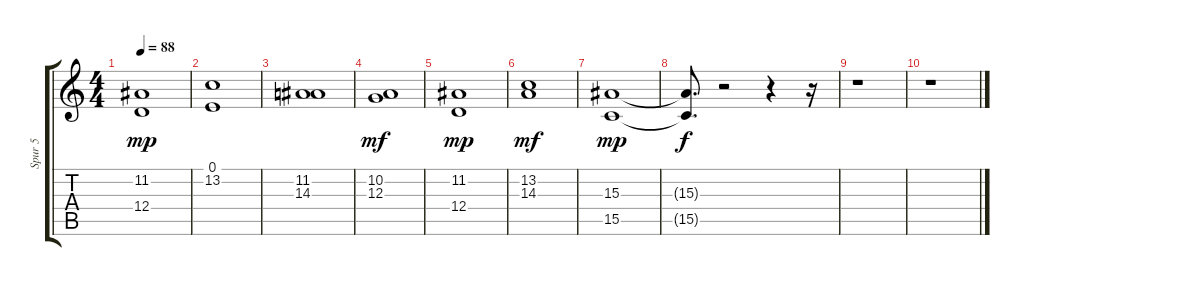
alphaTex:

\track ("Spur 5" "Spur 5") {instrument synthvoice}
\staff {score tabs}
\tuning (E4 B3 G3 D3 A2 E2) {hide}
\ts (4 4)
\tempo 88
\clef g2
\ks c
(11.2 12.4).1{dy mp} |
(0.1 13.2).1 |
(11.2 14.3).1 |
(10.2 12.3).1{dy mf} |
(11.2 12.4).1{dy mp} |
(13.2 14.3).1{dy mf} |
(15.3 15.5).1{dy mp} |
(15.3{t} 15.5{t}).8{d dy f} r.2 r.4 r.16 |
r.1 |
r.1
